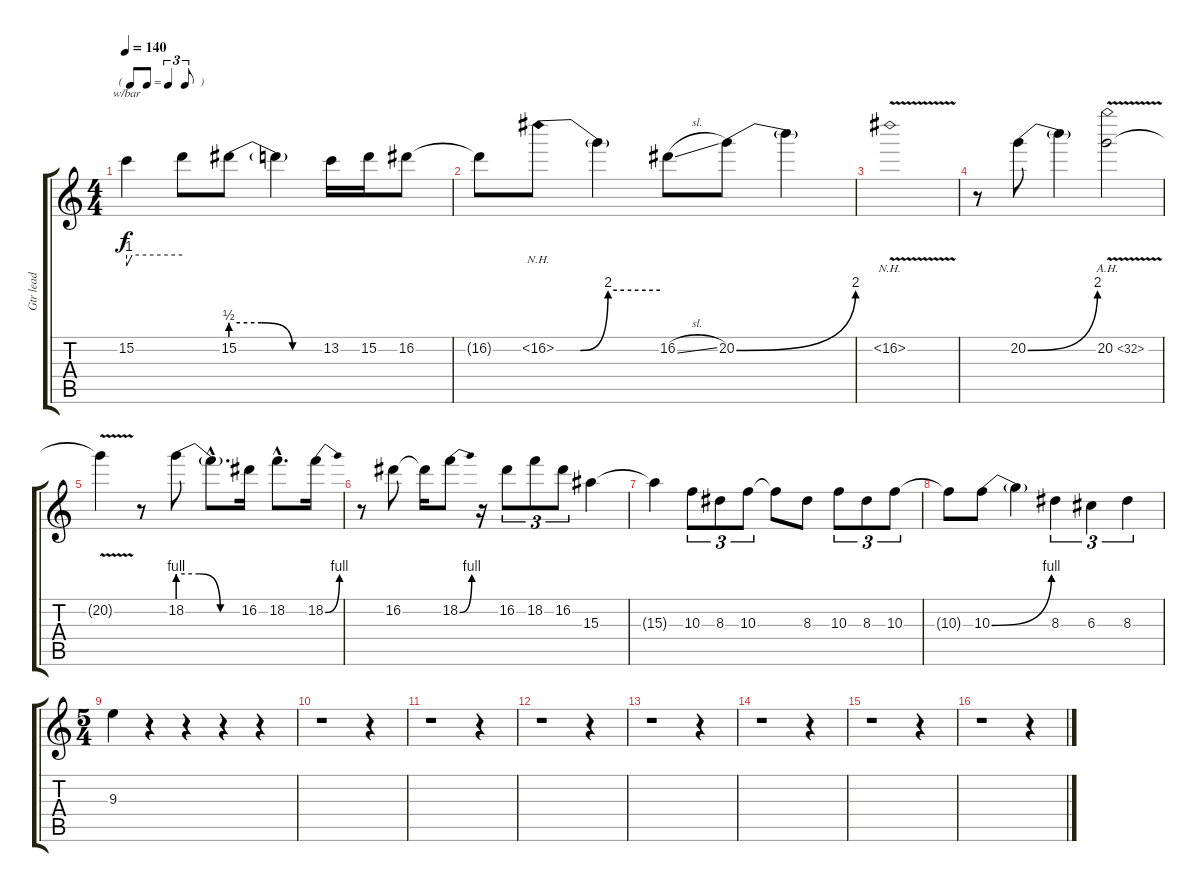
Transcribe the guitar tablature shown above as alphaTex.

\track ("Gtr lead" "Gtr lead") {instrument distortionguitar}
\staff {score tabs}
\tuning (E4 B3 G3 D3 A2 E2) {hide}
\ts (4 4)
\tf triplet8th
\tempo 140
\clef g2
\ks c
15.2.4{tbe (custom default 0 -4 6 0 60 0) dy f} 15.2{t}.8 15.2{be (custom 0 2 20 2 40 0 60 0)}.8 15.2{t}.4 13.2.16 15.2.16 16.2.8 |
16.2{t}.8 16.2{be (custom 0 0 14 0 30 8 60 8) nh}.8 16.2{t}.4 16.2{sl}.8 20.2{be (bend 0 0 60 8)}.8 20.2{t}.4 |
16.2{nh v}.1 |
r.8 20.2{be (bend 0 0 60 8)}.8 20.2{t}.4 20.2{ah 12 v}.2 |
20.2{t}.4 r.8 18.2{be (custom 0 4 20 4 40 0 60 0)}.8 18.2{hac t}.8{d} 16.2.16 18.2{hac}.8{d} 18.2{be (bend 0 0 60 4)}.16 |
r.8 16.2.8 16.2{t}.16 18.2{be (bend 0 0 60 4)}.8 r.16 16.2.8{tu (3 2)} 18.2.8{tu (3 2)} 16.2.8{tu (3 2)} 15.3.4 |
15.3{t}.4 10.3.8{tu (3 2)} 8.3.8{tu (3 2)} 10.3.8{tu (3 2)} 10.3{t}.8 8.3.8 10.3.8{tu (3 2)} 8.3.8{tu (3 2)} 10.3.8{tu (3 2)} |
10.3{t}.8 10.3{be (bend 0 0 60 4)}.8 10.3{t}.4 8.3.4{tu (3 2)} 6.3.4{tu (3 2)} 8.3.4{tu (3 2)} |
\ts (5 4)
9.3.4 r.4 r.4 r.4 r.4 |
r.1 r.4 |
r.1 r.4 |
r.1 r.4 |
r.1 r.4 |
r.1 r.4 |
r.1 r.4 |
r.1 r.4
